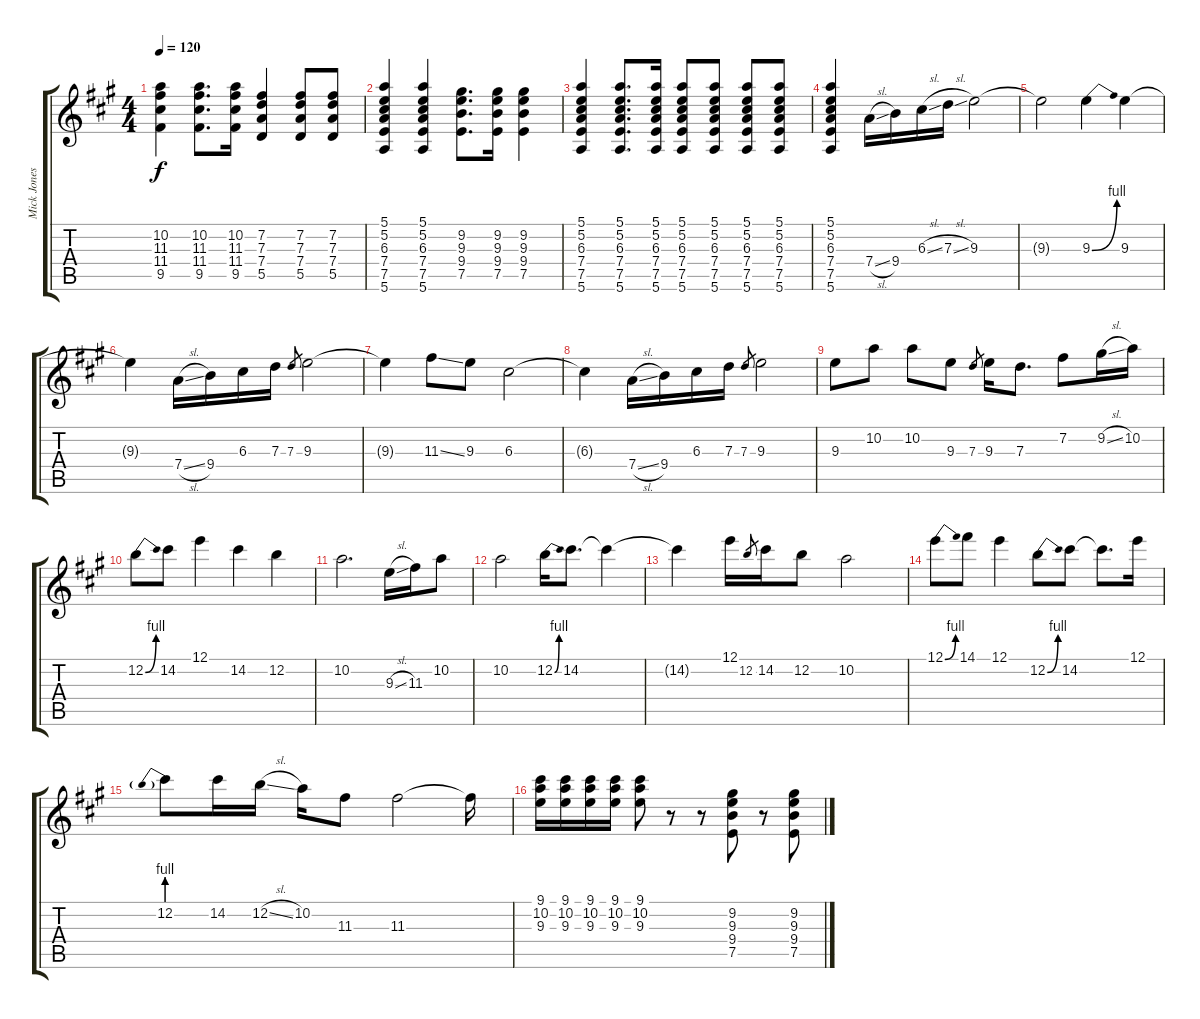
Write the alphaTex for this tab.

\track ("Mick Jones - Lead Guitar" "Mick Jones") {instrument distortionguitar}
\staff {score tabs}
\tuning (E4 B3 G3 D3 A2 E2) {hide}
\ts (4 4)
\tempo 120
\clef g2
\ks a
(10.2 11.3 11.4 9.5).4{dy f} (10.2 11.3 11.4 9.5).8{d} (10.2 11.3 11.4 9.5).16 (7.2 7.3 7.4 5.5).4 (7.2 7.3 7.4 5.5).8 (7.2 7.3 7.4 5.5).8 |
(5.1 5.2 6.3 7.4 7.5 5.6).4 (5.1 5.2 6.3 7.4 7.5 5.6).4 (9.2 9.3 9.4 7.5).8{d} (9.2 9.3 9.4 7.5).16 (9.2 9.3 9.4 7.5).4 |
(5.1 5.2 6.3 7.4 7.5 5.6).4 (5.1 5.2 6.3 7.4 7.5 5.6).8{d} (5.1 5.2 6.3 7.4 7.5 5.6).16 (5.1 5.2 6.3 7.4 7.5 5.6).8 (5.1 5.2 6.3 7.4 7.5 5.6).8 (5.1 5.2 6.3 7.4 7.5 5.6).8 (5.1 5.2 6.3 7.4 7.5 5.6).8 |
(5.1 5.2 6.3 7.4 7.5 5.6).4 7.4{sl}.16 9.4.16 6.3{sl}.16 7.3{sl}.16 9.3.2 |
9.3{t}.2 9.3{be (bend 0 0 60 4)}.4 9.3.4 |
9.3{t}.4 7.4{sl}.16 9.4.16 6.3.16 7.3.16 7.3.8{gr} 9.3.2 |
9.3{t}.4 11.3{ss}.8 9.3.8 6.3.2 |
6.3{t}.4 7.4{sl}.16 9.4.16 6.3.16 7.3.16 7.3.8{gr} 9.3.2 |
9.3.8 10.2.8 10.2.8 9.3.8 7.3.8{gr} 9.3.16 7.3.8{d} 7.2.8 9.2{sl}.16 10.2.16 |
12.2{be (bend 0 0 60 4)}.8 14.2.8 12.1.4 14.2.4 12.2.4 |
10.2.2{d} 9.3{sl}.16 11.3.16 10.2.8 |
10.2.2 12.2{be (bend 0 0 60 4)}.16 14.2.8{d} 14.2{t}.4 |
14.2{t}.4 12.1.16 12.2.8{gr} 14.2.16 12.2.8 10.2.2 |
12.1{be (bend 0 0 60 4)}.8 14.1.8 12.1.4 12.2{be (bend 0 0 60 4)}.8 14.2.8 14.2{t}.8{d} 12.1.16 |
12.2{be (prebend 0 4 60 4)}.8 14.2.16 12.2{sl}.16 10.2.16 11.3.8 11.3.2 11.3{t}.16 |
(9.1 10.2 9.3).16 (9.1 10.2 9.3).16 (9.1 10.2 9.3).16 (9.1 10.2 9.3).16 (9.1 10.2 9.3).8 r.8 r.8 (9.2 9.3 9.4 7.5).8 r.8 (9.2 9.3 9.4 7.5).8
